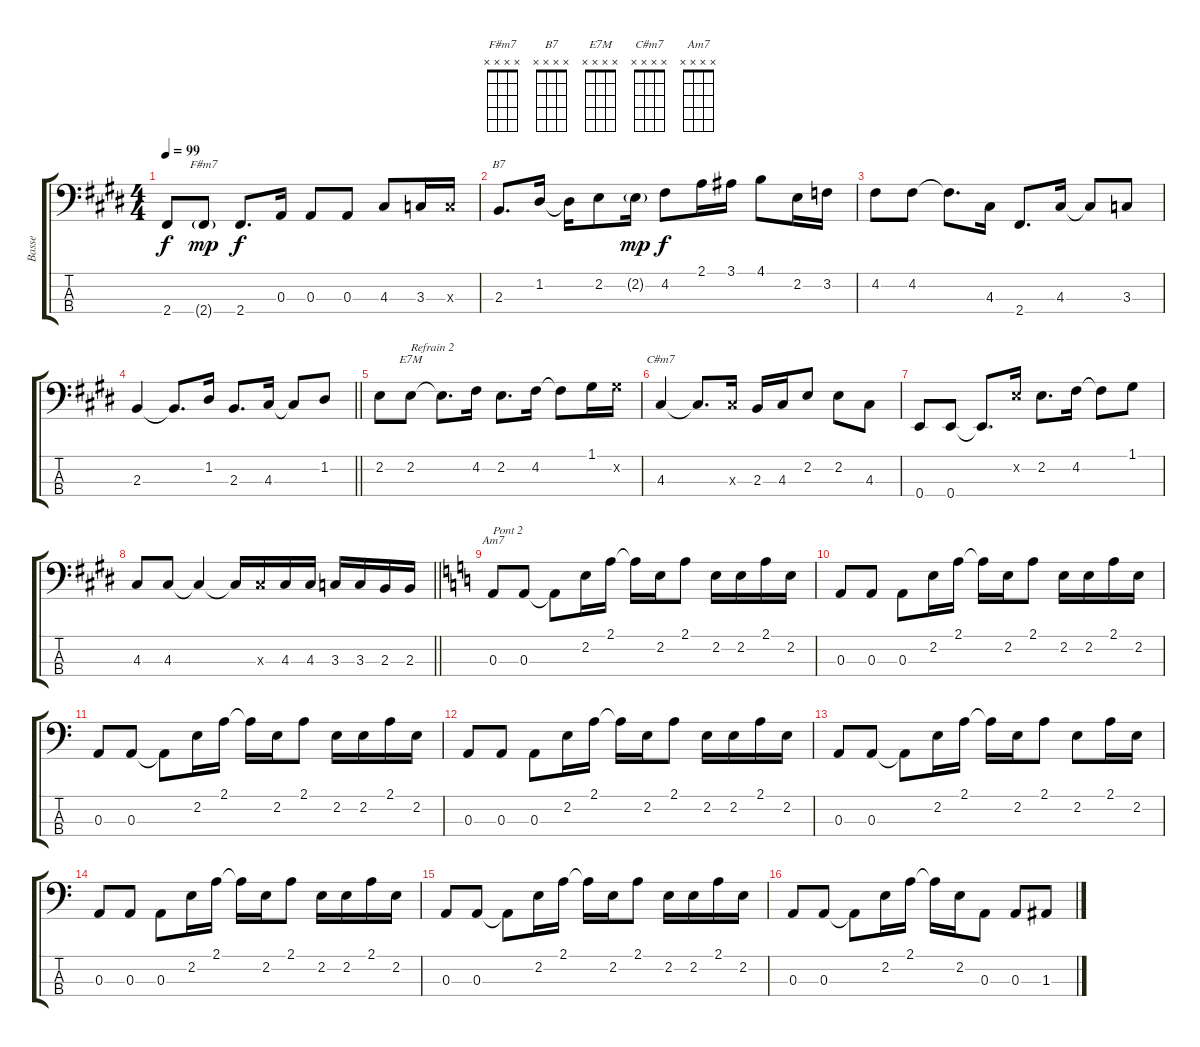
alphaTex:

\track ("Basse" "Basse") {instrument acousticbass}
\staff {score tabs}
\tuning (G2 D2 A1 E1) {hide}
\chord ("F#m7" x x x x)
\chord ("B7" x x x x)
\chord ("E7M" x x x x)
\chord ("C#m7" x x x x)
\chord ("Am7" x x x x)
\ts (4 4)
\tempo 99
\clef f4
\ks e
2.4.8{dy f} 2.4{g}.8{ch "F#m7" dy mp} 2.4.8{d dy f} 0.3.16 0.3.8 0.3.8 4.3.8 3.3.16 3.3{x}.16 |
2.3.8{d ch "B7"} 1.2.16 1.2{t}.16 2.2.8 2.2{g}.16{dy mp} 4.2.8{dy f} 2.1.16 3.1.16 4.1.8 2.2.16 3.2.16 |
4.2.8 4.2.8 4.2{t}.8{d} 4.3.16 2.4.8{d} 4.3.16 4.3{t}.8 3.3.8 |
\barLineRight lightlight
2.3.4 2.3{t}.8{d} 1.2.16 2.3.8{d} 4.3.16 4.3{t}.8 1.2.8 |
2.2.8 2.2.8{ch "E7M" txt "Refrain 2"} 2.2{t}.8{d} 4.2.16 2.2.8{d} 4.2.16 4.2{t}.8 1.1.16 6.2{x}.16 |
4.3.4{ch "C#m7"} 4.3{t}.8{d} 4.3{x}.16 2.3.16 4.3.16 2.2.8 2.2.8 4.3.8 |
0.4.8 0.4.8 0.4{t}.8{d} 2.2{x}.16 2.2.8{d} 4.2.16 4.2{t}.8 1.1.8 |
\barLineRight lightlight
4.3.8 4.3.8 4.3{t}.4 4.3{t}.16 4.3{x}.16 4.3.16 4.3.16 3.3.16 3.3.16 2.3.16 2.3.16 |
\ks c
0.3.8{ch "Am7" txt "Pont 2"} 0.3.8 0.3{t}.8 2.2.16 2.1.16 2.1{t}.16 2.2.16 2.1.8 2.2.16 2.2.16 2.1.16 2.2.16 |
0.3.8 0.3.8 0.3.8 2.2.16 2.1.16 2.1{t}.16 2.2.16 2.1.8 2.2.16 2.2.16 2.1.16 2.2.16 |
0.3.8 0.3.8 0.3{t}.8 2.2.16 2.1.16 2.1{t}.16 2.2.16 2.1.8 2.2.16 2.2.16 2.1.16 2.2.16 |
0.3.8 0.3.8 0.3.8 2.2.16 2.1.16 2.1{t}.16 2.2.16 2.1.8 2.2.16 2.2.16 2.1.16 2.2.16 |
0.3.8 0.3.8 0.3{t}.8 2.2.16 2.1.16 2.1{t}.16 2.2.16 2.1.8 2.2.8 2.1.16 2.2.16 |
0.3.8 0.3.8 0.3.8 2.2.16 2.1.16 2.1{t}.16 2.2.16 2.1.8 2.2.16 2.2.16 2.1.16 2.2.16 |
0.3.8 0.3.8 0.3{t}.8 2.2.16 2.1.16 2.1{t}.16 2.2.16 2.1.8 2.2.16 2.2.16 2.1.16 2.2.16 |
0.3.8 0.3.8 0.3{t}.8 2.2.16 2.1.16 2.1{t}.16 2.2.16 0.3.8 0.3.8 1.3.8
